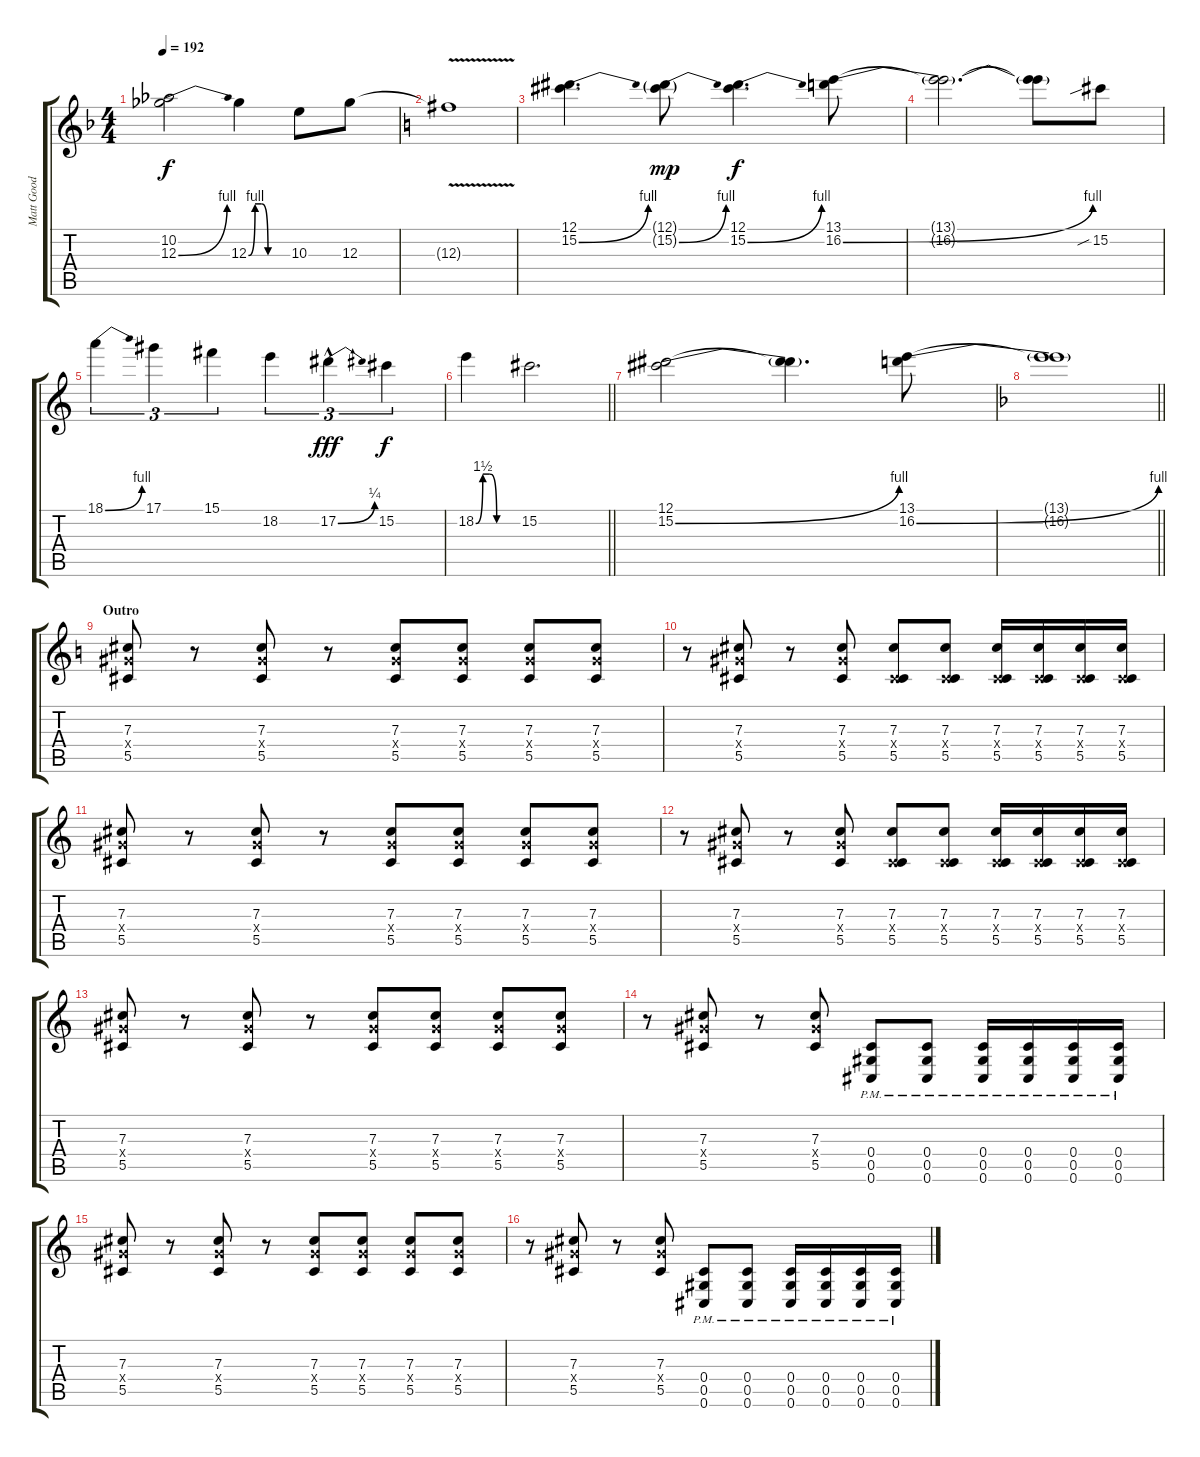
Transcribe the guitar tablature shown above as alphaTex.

\track ("Matt Good" "Matt Good") {instrument distortionguitar}
\staff {score tabs}
\tuning (Eb4 Bb3 Gb3 Db3 Ab2 Db2) {hide}
\ts (4 4)
\tempo 192
\clef g2
\ks dminor
(10.2 12.3{be (bend 0 0 60 4)}).2{dy f} 12.3{be (custom 0 0 10 4 20 4 30 0 60 0)}.4 10.3.8 12.3.8 |
\ks c
12.3{v t}.1 |
(12.1 15.2{be (bend 0 0 60 4)}).4{d} (12.1{g} 15.2{be (bend 0 0 60 4) g}).8{dy mp} (12.1 15.2{be (bend 0 0 60 4)}).4{d dy f} (13.1 16.2{be (bend 0 0 60 4)}).8 |
(13.1{t} 16.2{t}).2{d} (13.1{t} 16.2{t}).8 15.2{sib}.8 |
18.1{be (bend 0 0 60 4)}.4{tu (3 2)} 17.1.4{tu (3 2)} 15.1.4{tu (3 2)} 18.2.4{tu (3 2)} 17.2{be (bend 0 0 60 1) hac}.4{tu (3 2) dy fff} 15.2.4{tu (3 2) dy f} |
\barLineRight lightlight
18.2{be (custom 0 0 10 6 20 6 30 0 60 0)}.4 15.2.2{d} |
(12.1 15.2{be (bend 0 0 60 4)}).2 (12.1{t} 15.2{t}).4{d} (13.1 16.2{be (bend 0 0 60 4)}).8 |
\barLineRight lightlight
\ks dminor
(13.1{t} 16.2{t}).1 |
\section ("" " Outro")
\ks c
(7.3 7.4{x} 5.5).8 r.8 (7.3 7.4{x} 5.5).8 r.8 (7.3 7.4{x} 5.5).8 (7.3 7.4{x} 5.5).8 (7.3 7.4{x} 5.5).8 (7.3 7.4{x} 5.5).8 |
r.8 (7.3 7.4{x} 5.5).8 r.8 (7.3 7.4{x} 5.5).8 (7.3 0.4{x} 5.5).8 (7.3 0.4{x} 5.5).8 (7.3 0.4{x} 5.5).16 (7.3 0.4{x} 5.5).16 (7.3 0.4{x} 5.5).16 (7.3 0.4{x} 5.5).16 |
(7.3 7.4{x} 5.5).8 r.8 (7.3 7.4{x} 5.5).8 r.8 (7.3 7.4{x} 5.5).8 (7.3 7.4{x} 5.5).8 (7.3 7.4{x} 5.5).8 (7.3 7.4{x} 5.5).8 |
r.8 (7.3 7.4{x} 5.5).8 r.8 (7.3 7.4{x} 5.5).8 (7.3 0.4{x} 5.5).8 (7.3 0.4{x} 5.5).8 (7.3 0.4{x} 5.5).16 (7.3 0.4{x} 5.5).16 (7.3 0.4{x} 5.5).16 (7.3 0.4{x} 5.5).16 |
(7.3 7.4{x} 5.5).8 r.8 (7.3 7.4{x} 5.5).8 r.8 (7.3 7.4{x} 5.5).8 (7.3 7.4{x} 5.5).8 (7.3 7.4{x} 5.5).8 (7.3 7.4{x} 5.5).8 |
r.8 (7.3 7.4{x} 5.5).8 r.8 (7.3 7.4{x} 5.5).8 (0.4{pm} 0.5{pm} 0.6{pm}).8 (0.4{pm} 0.5{pm} 0.6{pm}).8 (0.4{pm} 0.5{pm} 0.6{pm}).16 (0.4{pm} 0.5{pm} 0.6{pm}).16 (0.4{pm} 0.5{pm} 0.6{pm}).16 (0.4{pm} 0.5{pm} 0.6{pm}).16 |
(7.3 7.4{x} 5.5).8 r.8 (7.3 7.4{x} 5.5).8 r.8 (7.3 7.4{x} 5.5).8 (7.3 7.4{x} 5.5).8 (7.3 7.4{x} 5.5).8 (7.3 7.4{x} 5.5).8 |
r.8 (7.3 7.4{x} 5.5).8 r.8 (7.3 7.4{x} 5.5).8 (0.4{pm} 0.5{pm} 0.6{pm}).8 (0.4{pm} 0.5{pm} 0.6{pm}).8 (0.4{pm} 0.5{pm} 0.6{pm}).16 (0.4{pm} 0.5{pm} 0.6{pm}).16 (0.4{pm} 0.5{pm} 0.6{pm}).16 (0.4{pm} 0.5{pm} 0.6{pm}).16
